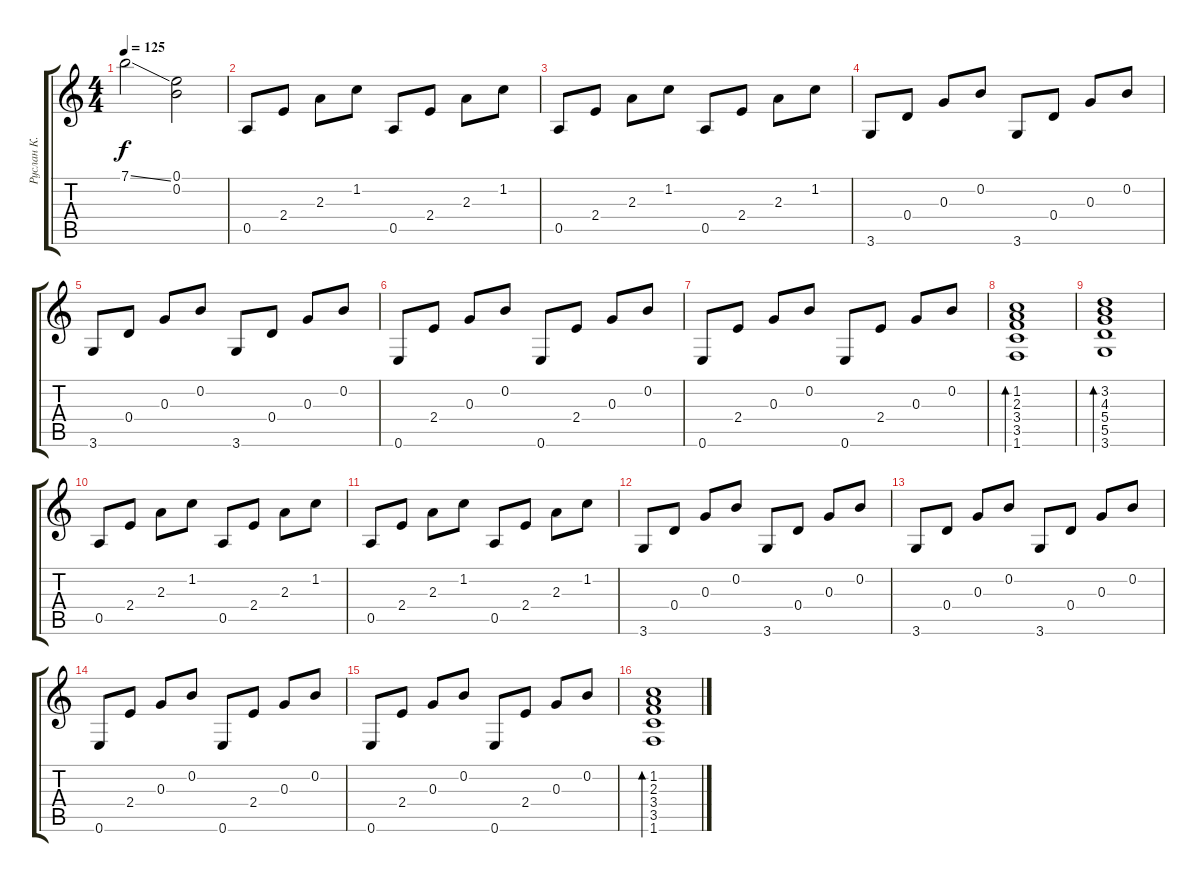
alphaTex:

\track ("Руслан К. В." "Руслан К. ") {instrument acousticguitarsteel}
\staff {score tabs}
\tuning (E4 B3 G3 D3 A2 E2) {hide}
\ts (4 4)
\tempo 125
\clef g2
\ks c
7.1{ss}.2{dy f} (0.1 0.2).2 |
0.5.8 2.4.8 2.3.8 1.2.8 0.5.8 2.4.8 2.3.8 1.2.8 |
0.5.8 2.4.8 2.3.8 1.2.8 0.5.8 2.4.8 2.3.8 1.2.8 |
3.6.8 0.4.8 0.3.8 0.2.8 3.6.8 0.4.8 0.3.8 0.2.8 |
3.6.8 0.4.8 0.3.8 0.2.8 3.6.8 0.4.8 0.3.8 0.2.8 |
0.6.8 2.4.8 0.3.8 0.2.8 0.6.8 2.4.8 0.3.8 0.2.8 |
0.6.8 2.4.8 0.3.8 0.2.8 0.6.8 2.4.8 0.3.8 0.2.8 |
(1.2 2.3 3.4 3.5 1.6).1{bd 240} |
(3.2 4.3 5.4 5.5 3.6).1{bd 240} |
0.5.8 2.4.8 2.3.8 1.2.8 0.5.8 2.4.8 2.3.8 1.2.8 |
0.5.8 2.4.8 2.3.8 1.2.8 0.5.8 2.4.8 2.3.8 1.2.8 |
3.6.8 0.4.8 0.3.8 0.2.8 3.6.8 0.4.8 0.3.8 0.2.8 |
3.6.8 0.4.8 0.3.8 0.2.8 3.6.8 0.4.8 0.3.8 0.2.8 |
0.6.8 2.4.8 0.3.8 0.2.8 0.6.8 2.4.8 0.3.8 0.2.8 |
0.6.8 2.4.8 0.3.8 0.2.8 0.6.8 2.4.8 0.3.8 0.2.8 |
(1.2 2.3 3.4 3.5 1.6).1{bd 240}
